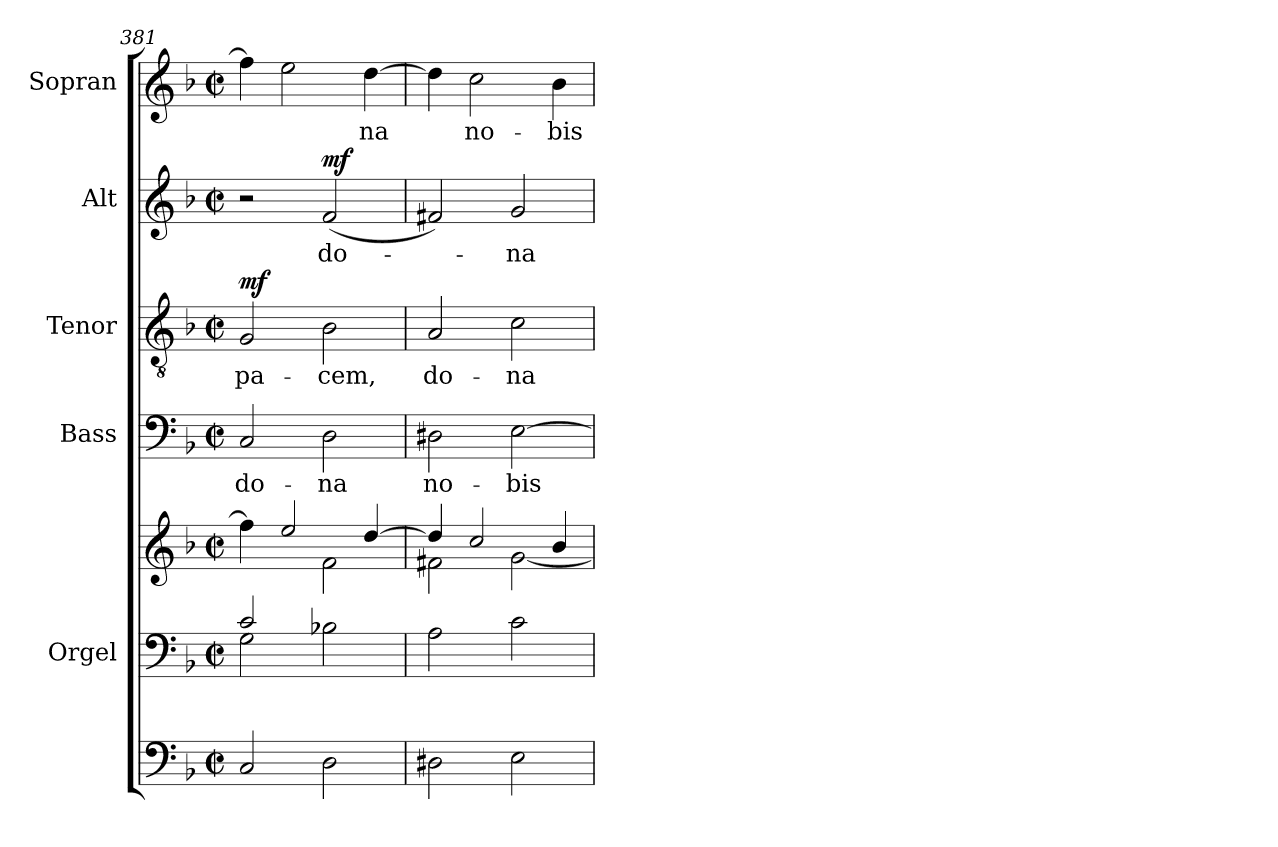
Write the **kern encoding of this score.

**kern	**kern	**kern	**kern	**text	**kern	**text	**dynam	**kern	**text	**dynam	**kern	**text
*part6	*part5	*part5	*part4	*part4	*part3	*part3	*part3	*part2	*part2	*part2	*part1	*part1
*staff7	*staff6	*staff5	*staff4	*staff4	*staff3	*staff3	*staff3	*staff2	*staff2	*staff2	*staff1	*staff1
*	*I"Orgel	*	*I"Bass	*	*I"Tenor	*	*	*I"Alt	*	*	*I"Sopran	*
*	*I'Org.	*	*I'B	*	*I'T	*	*	*I'A	*	*	*I'S	*
*clefF4	*clefF4	*clefG2	*clefF4	*	*clefGv2	*	*	*clefG2	*	*	*clefG2	*
*ITrd7c12	*	*	*	*	*	*	*	*	*	*	*	*
*k[b-]	*k[b-]	*k[b-]	*k[b-]	*	*k[b-]	*	*	*k[b-]	*	*	*k[b-]	*
*F:	*F:	*F:	*F:	*	*F:	*	*	*F:	*	*	*F:	*
*M2/2	*M2/2	*M2/2	*M2/2	*	*M2/2	*	*	*M2/2	*	*	*M2/2	*
*met(c|)	*met(c|)	*met(c|)	*met(c|)	*	*met(c|)	*	*	*met(c|)	*	*	*met(c|)	*
=381	=381	=381	=381	=381	=381	=381	=381	=381	=381	=381	=381	=381
*	*^	*^	*	*	*	*	*	*	*	*	*	*
!	!	!	!	!	!	!LO:LY:b	!	!LO:LY:b	!LO:DY:a	!	!	!	!	!
2CC/	2c/	2G\	4ff\]	2ryy	2C/	do-	2G/	pa-	mf	2r	.	.	4ff\]	.
.	.	.	2ee/	.	.	.	.	.	.	.	.	.	2ee\	.
!	!	!	!	!	!	!LO:LY:b	!	!LO:LY:b	!	!	!LO:LY:b	!LO:DY:a	!	!
2DD\	2ryy	2B-X\	.	2f\	2D\	-na	2B-\	-cem,	.	(<2f/	do-	mf	.	.
!	!	!	!	!	!	!	!	!	!	!	!	!	!	!LO:LY:b
.	.	.	[>4dd/	.	.	.	.	.	.	.	.	.	[4dd\	-na
*	*v	*v	*	*	*	*	*	*	*	*	*	*	*	*
=382	=382	=382	=382	=382	=382	=382	=382	=382	=382	=382	=382	=382	=382
!	!	!	!	!	!LO:LY:b	!	!LO:LY:b	!	!	!	!	!	!
2DD#X\	2A\	4dd/]	2f#X\	2D#X\	no-	2A/	do-	.	2f#X/)	.	.	4dd\]	.
!	!	!	!	!	!	!	!	!	!	!	!	!	!LO:LY:b
.	.	2cc/	.	.	.	.	.	.	.	.	.	2cc\	no-
!	!	!	!	!	!LO:LY:b	!	!LO:LY:b	!	!	!LO:LY:b	!	!	!
2EE\	2c\	.	[<2g\	[2E\	-bis	2c\	-na	.	2g/	-na	.	.	.
!	!	!	!	!	!	!	!	!	!	!	!	!	!LO:LY:b
.	.	4b-/	.	.	.	.	.	.	.	.	.	4b-\	-bis
*	*	*v	*v	*	*	*	*	*	*	*	*	*	*
=	=	=	=	=	=	=	=	=	=	=	=	=
*-	*-	*-	*-	*-	*-	*-	*-	*-	*-	*-	*-	*-
